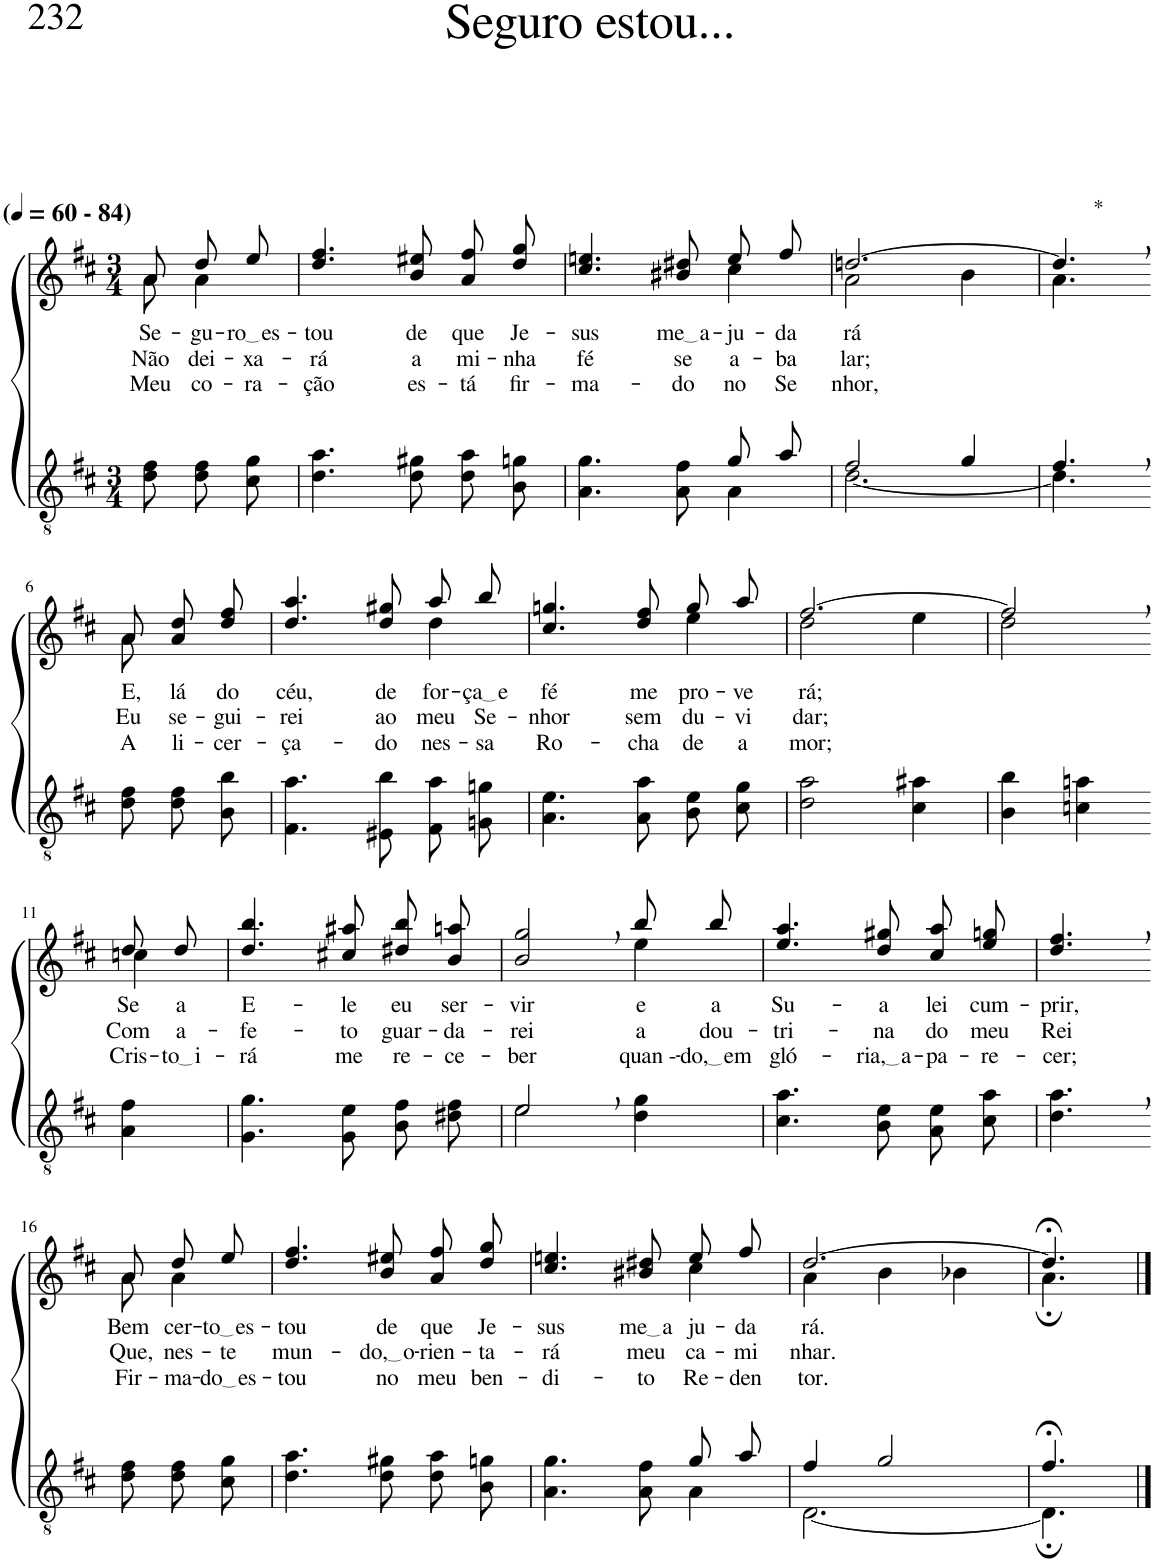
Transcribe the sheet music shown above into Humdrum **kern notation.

**kern	**kern	**text	**text	**text
*part2	*part1	*part1	*part1	*part1
*staff2	*staff1	*staff1	*staff1	*staff1
*I"Parte III e IV	*I"Parte I e II	*	*	*
*clefGv2	*clefG2	*	*	*
*Trd4c7	*Trd4c7	*	*	*
*k[f#c#]	*k[f#c#]	*	*	*
*M3/4	*M3/4	*	*	*
*MM60	*MM60	*	*	*
=1	=1	=1	=1	=1
*	*^	*	*	*
!	!LO:TX:a:B:t=(	!	!	!	!
!	!LO:TX:a:B:t=- 84)	!	!	!	!
!	!	!	!LO:LY:b	!LO:LY:b	!LO:LY:b
8d\ 8f#\	8a/	8a\	Se-	Não	Meu
!	!	!	!LO:LY:b	!LO:LY:b	!LO:LY:b
8d\ 8f#\L	8dd/L	4a\	-gu-	dei-	co-
!	!	!	!LO:LY:b	!LO:LY:b	!LO:LY:b
8c#\ 8g\J	8ee/J	.	ro es	-xa-	-ra-
*	*v	*v	*	*	*
=2	=2	=2	=2	=2
!	!	!LO:LY:b	!LO:LY:b	!LO:LY:b
4.d\ 4.a\	4.dd/ 4.ff#/	-tou	-rá	-ção
!	!	!LO:LY:b	!LO:LY:b	!LO:LY:b
8d\ 8g#X\	8b/ 8ee#X/	de	a	es-
!	!	!LO:LY:b	!LO:LY:b	!LO:LY:b
8d\ 8a\L	8a\ 8ff#\L	que	mi-	-tá
!	!	!LO:LY:b	!LO:LY:b	!LO:LY:b
8B\ 8gn\J	8dd\ 8gg\J	Je-	-nha	fir-
=3	=3	=3	=3	=3
*^	*	*	*	*
!	!	!	!LO:LY:b	!LO:LY:b	!LO:LY:b
*	*	*^	*	*	*
4.ryy	4.A\ 4.g\	4.cc#/ 4.een/	2ryy	-sus	fé	-ma-
!	!	!	!	!LO:LY:b	!LO:LY:b	!LO:LY:b
8ryy	8A\ 8f#\	8b#X/ 8dd#X/	.	me a	se	-do
!	!	!	!	!LO:LY:b	!	!
!	!	!	!	!	!LO:LY:b	!LO:LY:b
8g/L	4A\	8ee/L	4cc#\	.	a-	no
!	!	!	!	!LO:LY:b	!LO:LY:b	!LO:LY:b
8a/J	.	8ff#/J	.	-da-	-ba-	Se-
=4	=4	=4	=4	=4	=4	=4
!	!	!	!	!LO:LY:b	!LO:LY:b	!LO:LY:b
2f#/	[2.d\	[2.ddn/	2a\	-rá	-lar;	-nhor,
4g/	.	.	4b\	.	.	.
=5	=5	=5	=5	=5	=5	=5
!	!	!LO:TX:a:t=*	!	!	!	!
4.f#,/	4.d\]	4.dd,/]	4.a\	.	.	.
!!LO:LB:g=z	!!
=6-	=6-	=6-	=6-	=6-	=6-	=6-
!	!	!	!	!LO:LY:b	!LO:LY:b	!LO:LY:b
*v	*v	*	*	*	*	*
8d\ 8f#\	8a/	8a\	E,	Eu	A-
!	!	!	!LO:LY:b	!LO:LY:b	!LO:LY:b
8d\ 8f#\L	8a\ 8dd\L	4ryy	lá	se-	-li-
!	!	!	!LO:LY:b	!LO:LY:b	!LO:LY:b
8B\ 8b\J	8dd\ 8ff#\J	.	do	-gui-	-cer-
=7	=7	=7	=7	=7	=7
!	!	!	!LO:LY:b	!LO:LY:b	!LO:LY:b
4.F#\ 4.a\	4.dd/ 4.aa/	2ryy	céu,	-rei	-ça-
!	!	!	!LO:LY:b	!LO:LY:b	!LO:LY:b
8E#X\ 8b\	8dd/ 8gg#X/	.	de	ao	-do
!	!	!	!LO:LY:b	!LO:LY:b	!LO:LY:b
8F#\ 8a\L	8aa/L	4dd\	for-	meu	nes-
!	!	!	!LO:LY:b	!LO:LY:b	!LO:LY:b
8Gn\ 8gn\J	8bb/J	.	ça e	Se-	-sa
=8	=8	=8	=8	=8	=8
!	!	!	!LO:LY:b	!LO:LY:b	!LO:LY:b
4.A\ 4.e\	4.cc#/ 4.ggn/	2ryy	fé	-nhor	Ro-
!	!	!	!LO:LY:b	!LO:LY:b	!LO:LY:b
8A\ 8a\	8dd/ 8ff#/	.	me	sem	-cha
!	!	!	!LO:LY:b	!LO:LY:b	!LO:LY:b
8B\ 8e\L	8gg/L	4ee\	pro-	du-	de
!	!	!	!LO:LY:b	!LO:LY:b	!LO:LY:b
8c#\ 8g\J	8aa/J	.	-ve-	-vi-	a-
=9	=9	=9	=9	=9	=9
!	!	!	!LO:LY:b	!LO:LY:b	!LO:LY:b
2d\ 2a\	[2.ff#/	2dd\	-rá;	-dar;	-mor;
4c#\ 4a#X\	.	4ee\	.	.	.
=10	=10	=10	=10	=10	=10
4B\ 4b\	2ff#,/]	2dd\	.	.	.
4cn\ 4an\	.	.	.	.	.
!!LO:LB:g=z	!!
=11-	=11-	=11-	=11-	=11-	=11-
!	!	!	!LO:LY:b	!LO:LY:b	!LO:LY:b
4A\ 4f#\	8dd/L	4ccn\	Se	Com	Cris-
!	!	!	!LO:LY:b	!LO:LY:b	!LO:LY:b
.	8dd/J	.	a	a-	to i
*	*v	*v	*	*	*
=12	=12	=12	=12	=12
!	!	!LO:LY:b	!LO:LY:b	!LO:LY:b
4.G\ 4.g\	4.dd/ 4.bb/	E-	-fe-	-rá
!	!	!LO:LY:b	!LO:LY:b	!LO:LY:b
8G\ 8e\	8cc#X/ 8aa#X/	-le	-to	me
!	!	!LO:LY:b	!LO:LY:b	!LO:LY:b
8B\ 8f#\L	8dd#X\ 8bb\L	eu	guar-	re-
!	!	!LO:LY:b	!LO:LY:b	!LO:LY:b
8d#X\ 8f#\J	8b\ 8aan\J	ser-	-da-	-ce-
=13	=13	=13	=13	=13
*^	*	*	*	*
!	!	!	!LO:LY:b	!LO:LY:b	!LO:LY:b
*	*	*^	*	*	*
2e,\	2e/	2b/, 2gg/,	2ryy	-vir	-rei	-ber
!	!	!	!	!LO:LY:b	!LO:LY:b	!LO:LY:b
4d\ 4g\	4ryy	8bb/L	4ee\	e	a	quan --
!	!	!	!	!LO:LY:b	!LO:LY:b	!LO:LY:b
.	.	8bb/J	.	a	dou-	do, em
*v	*v	*	*	*	*	*
*	*v	*v	*	*	*
=14	=14	=14	=14	=14
!	!	!LO:LY:b	!LO:LY:b	!LO:LY:b
4.c#\ 4.a\	4.ee/ 4.aa/	Su-	-tri-	gló-
!	!	!LO:LY:b	!LO:LY:b	!LO:LY:b
8B\ 8e\	8dd/ 8gg#X/	-a	-na	ria, a
!	!	!LO:LY:b	!LO:LY:b	!LO:LY:b
8A\ 8e\L	8cc#\ 8aa\L	lei	do	-pa-
!	!	!LO:LY:b	!LO:LY:b	!LO:LY:b
8c#\ 8a\J	8ee\ 8ggn\J	cum-	meu	-re-
=15	=15	=15	=15	=15
!	!	!LO:LY:b	!LO:LY:b	!LO:LY:b
4.d\, 4.a\,	4.dd/, 4.ff#/,	-prir,	Rei	-cer;
!!LO:LB:g=z
=16-	=16-	=16-	=16-	=16-
*	*^	*	*	*
!	!	!	!LO:LY:b	!LO:LY:b	!LO:LY:b
8d\ 8f#\	8a/	8a\	Bem	Que,	-Fir-
!	!	!	!LO:LY:b	!LO:LY:b	!LO:LY:b
8d\ 8f#\L	8dd/L	4a\	cer-	nes-	-ma-
!	!	!	!LO:LY:b	!LO:LY:b	!LO:LY:b
8c#\ 8g\J	8ee/J	.	to es	-te	do es
*	*v	*v	*	*	*
=17	=17	=17	=17	=17
!	!	!LO:LY:b	!LO:LY:b	!LO:LY:b
4.d\ 4.a\	4.dd/ 4.ff#/	-tou	mun-	-tou
!	!	!LO:LY:b	!LO:LY:b	!LO:LY:b
8d\ 8g#X\	8b/ 8ee#X/	de	do, o	no
!	!	!LO:LY:b	!LO:LY:b	!LO:LY:b
8d\ 8a\L	8a\ 8ff#\L	que	-rien-	meu
!	!	!LO:LY:b	!LO:LY:b	!LO:LY:b
8B\ 8gn\J	8dd\ 8gg\J	Je-	-ta-	ben-
=18	=18	=18	=18	=18
*^	*	*	*	*
!	!	!	!LO:LY:b	!LO:LY:b	!LO:LY:b
*	*	*^	*	*	*
4.ryy	4.A\ 4.g\	4.cc#/ 4.een/	2ryy	-sus	-rá	-di-
!	!	!	!	!LO:LY:b	!LO:LY:b	!LO:LY:b
8ryy	8A\ 8f#\	8b#X/ 8dd#X/	.	me a	meu	-to
!	!	!	!	!LO:LY:b	!LO:LY:b	!LO:LY:b
8g/L	4A\	8ee/L	4cc#\	ju-	ca-	Re-
!	!	!	!	!LO:LY:b	!LO:LY:b	!LO:LY:b
8a/J	.	8ff#/J	.	-da-	-mi-	-den-
=19	=19	=19	=19	=19	=19	=19
!	!	!	!	!LO:LY:b	!LO:LY:b	!LO:LY:b
4f#/	[2.D\	[2.dd/	4a\	-rá.	-nhar.	-tor.
2g/	.	.	4b\	.	.	.
.	.	.	4b-X\	.	.	.
=20	=20	=20	=20	=20	=20	=20
4.f#;</	4.D;\]	4.dd;</]	4.a;\	.	.	.
*v	*v	*	*	*	*	*
*	*v	*v	*	*	*
==	==	==	==	==
*-	*-	*-	*-	*-
